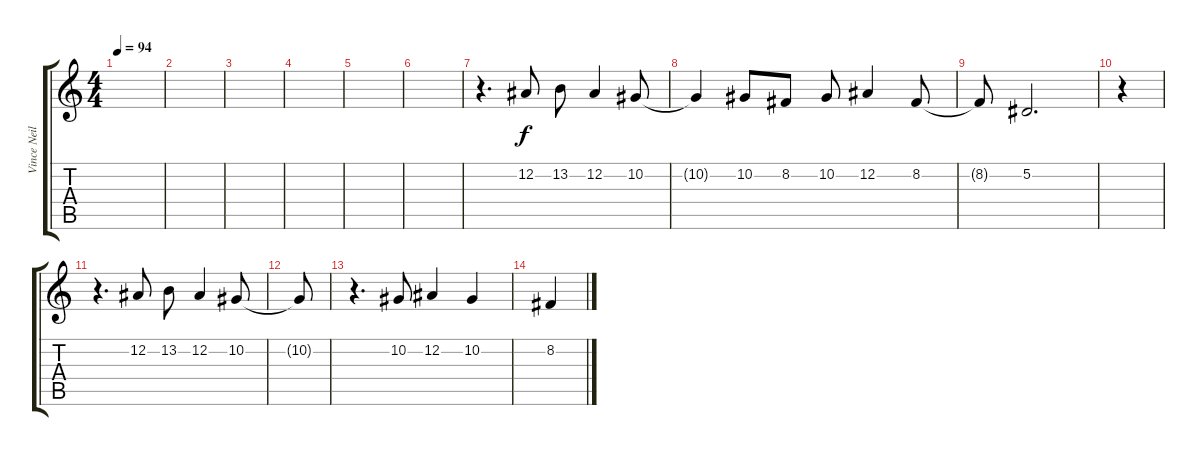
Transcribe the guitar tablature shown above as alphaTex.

\track ("Vince Neil" "Vince Neil") {instrument lead1square}
\staff {score tabs}
\tuning (Eb4 Bb3 Gb3 Db3 Ab2 Eb2) {hide}
\ts (4 4)
\tempo 94
\clef g2
\ks c
|
|
|
|
|
|
r.4{d} 12.2.8 13.2.8 12.2.4 10.2.8 |
10.2{t}.4 10.2.8 8.2.8 10.2.8 12.2.4 8.2.8 |
8.2{t}.8 5.2.2{d} |
r.4 |
r.4{d} 12.2.8 13.2.8 12.2.4 10.2.8 |
10.2{t}.8 |
r.4{d} 10.2.8 12.2.4 10.2.4 |
8.2.4
